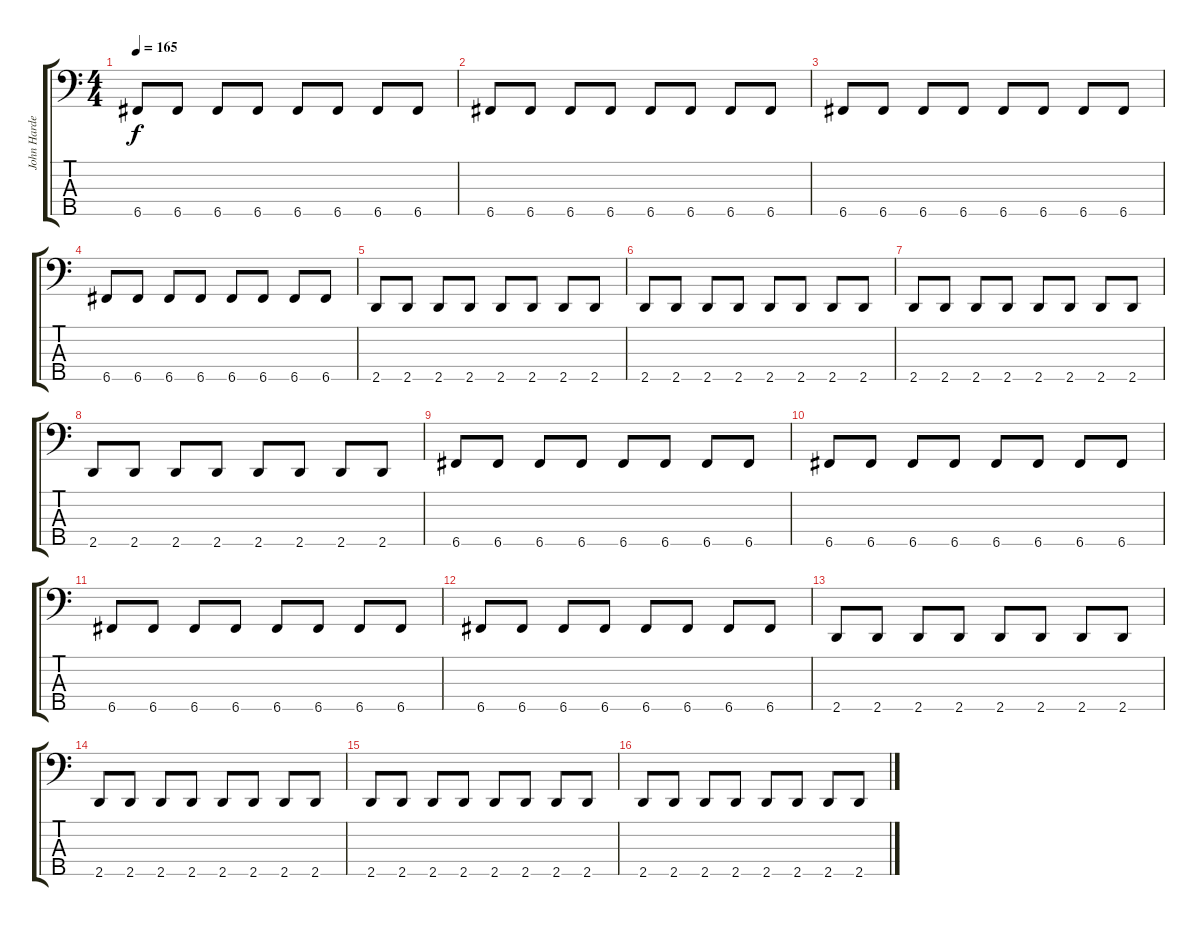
\track ("John Harder (Bass Guitar)" "John Harde") {instrument fretlessbass}
\staff {score tabs}
\tuning (Ab2 Eb2 Bb1 F1 C1) {hide}
\ts (4 4)
\tempo 165
\clef f4
\ks c
6.5.8{dy f} 6.5.8 6.5.8 6.5.8 6.5.8 6.5.8 6.5.8 6.5.8 |
6.5.8 6.5.8 6.5.8 6.5.8 6.5.8 6.5.8 6.5.8 6.5.8 |
6.5.8 6.5.8 6.5.8 6.5.8 6.5.8 6.5.8 6.5.8 6.5.8 |
6.5.8 6.5.8 6.5.8 6.5.8 6.5.8 6.5.8 6.5.8 6.5.8 |
2.5.8 2.5.8 2.5.8 2.5.8 2.5.8 2.5.8 2.5.8 2.5.8 |
2.5.8 2.5.8 2.5.8 2.5.8 2.5.8 2.5.8 2.5.8 2.5.8 |
2.5.8 2.5.8 2.5.8 2.5.8 2.5.8 2.5.8 2.5.8 2.5.8 |
2.5.8 2.5.8 2.5.8 2.5.8 2.5.8 2.5.8 2.5.8 2.5.8 |
6.5.8 6.5.8 6.5.8 6.5.8 6.5.8 6.5.8 6.5.8 6.5.8 |
6.5.8 6.5.8 6.5.8 6.5.8 6.5.8 6.5.8 6.5.8 6.5.8 |
6.5.8 6.5.8 6.5.8 6.5.8 6.5.8 6.5.8 6.5.8 6.5.8 |
6.5.8 6.5.8 6.5.8 6.5.8 6.5.8 6.5.8 6.5.8 6.5.8 |
2.5.8 2.5.8 2.5.8 2.5.8 2.5.8 2.5.8 2.5.8 2.5.8 |
2.5.8 2.5.8 2.5.8 2.5.8 2.5.8 2.5.8 2.5.8 2.5.8 |
2.5.8 2.5.8 2.5.8 2.5.8 2.5.8 2.5.8 2.5.8 2.5.8 |
2.5.8 2.5.8 2.5.8 2.5.8 2.5.8 2.5.8 2.5.8 2.5.8
